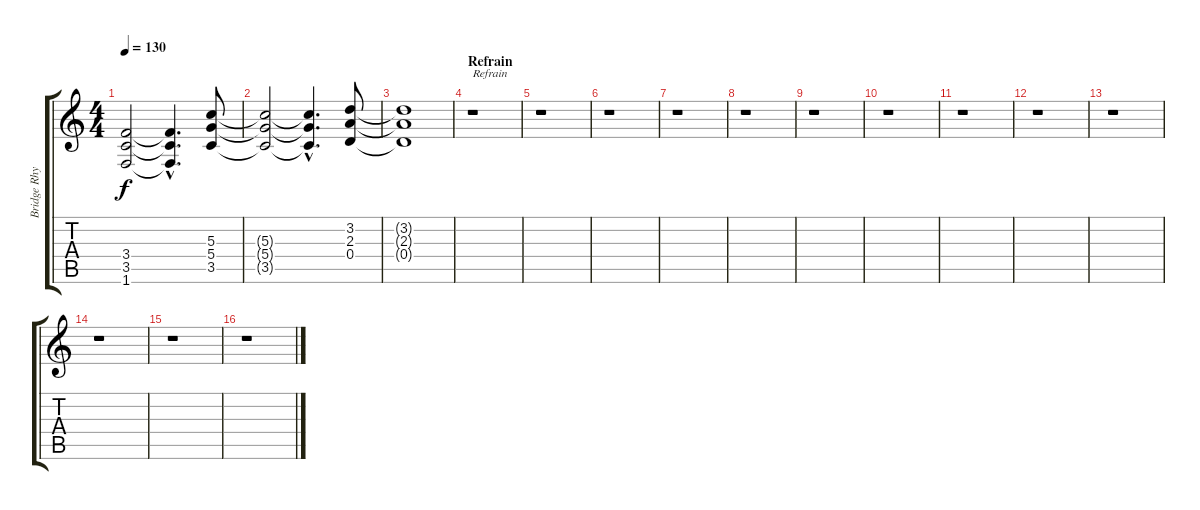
\track ("Bridge Rhythm Guitar" "Bridge Rhy") {instrument distortionguitar}
\staff {score tabs}
\tuning (E4 B3 G3 D3 A2 E2) {hide}
\ts (4 4)
\tempo 130
\clef g2
\ks c
(3.4 3.5 1.6).2{dy f} (3.4{hac t} 3.5{hac t} 1.6{hac t}).4{d} (5.3 5.4 3.5).8 |
(5.3{t} 5.4{t} 3.5{t}).2 (5.3{hac t} 5.4{hac t} 3.5{hac t}).4{d} (3.2 2.3 0.4).8 |
(3.2{t} 2.3{t} 0.4{t}).1 |
\section ("" "Refrain")
r.1{txt "Refrain"} |
r.1 |
r.1 |
r.1 |
r.1 |
r.1 |
r.1 |
r.1 |
r.1 |
r.1 |
r.1 |
r.1 |
r.1
